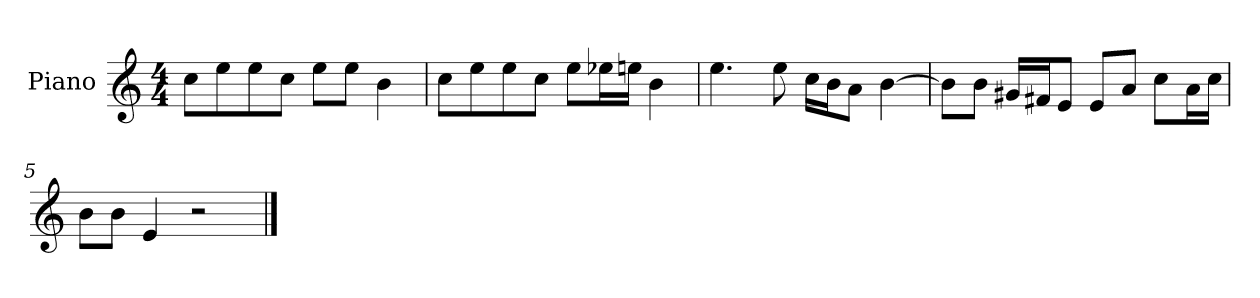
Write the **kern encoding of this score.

**kern
*part1
*staff1
*I"Piano
*I'P-no
*clefG2
*k[]
*M4/4
*MM90
=1
8cc\L
8ee\
8ee\
8cc\J
8ee\L
8ee\J
4b\
=2
8cc\L
8ee\
8ee\
8cc\J
8ee\L
16ee-X\L
16een\JJ
4b\
=3
4.ee\
8ee\
16cc\LL
16b\J
8a\J
[4b\
=4
8b\L]
8b\J
16g#X/LL
16f#X/J
8e/J
8e/L
8a/J
8cc\L
16a\L
16cc\JJ
=5
8b\L
8b\J
4e/
2r
==
*-
